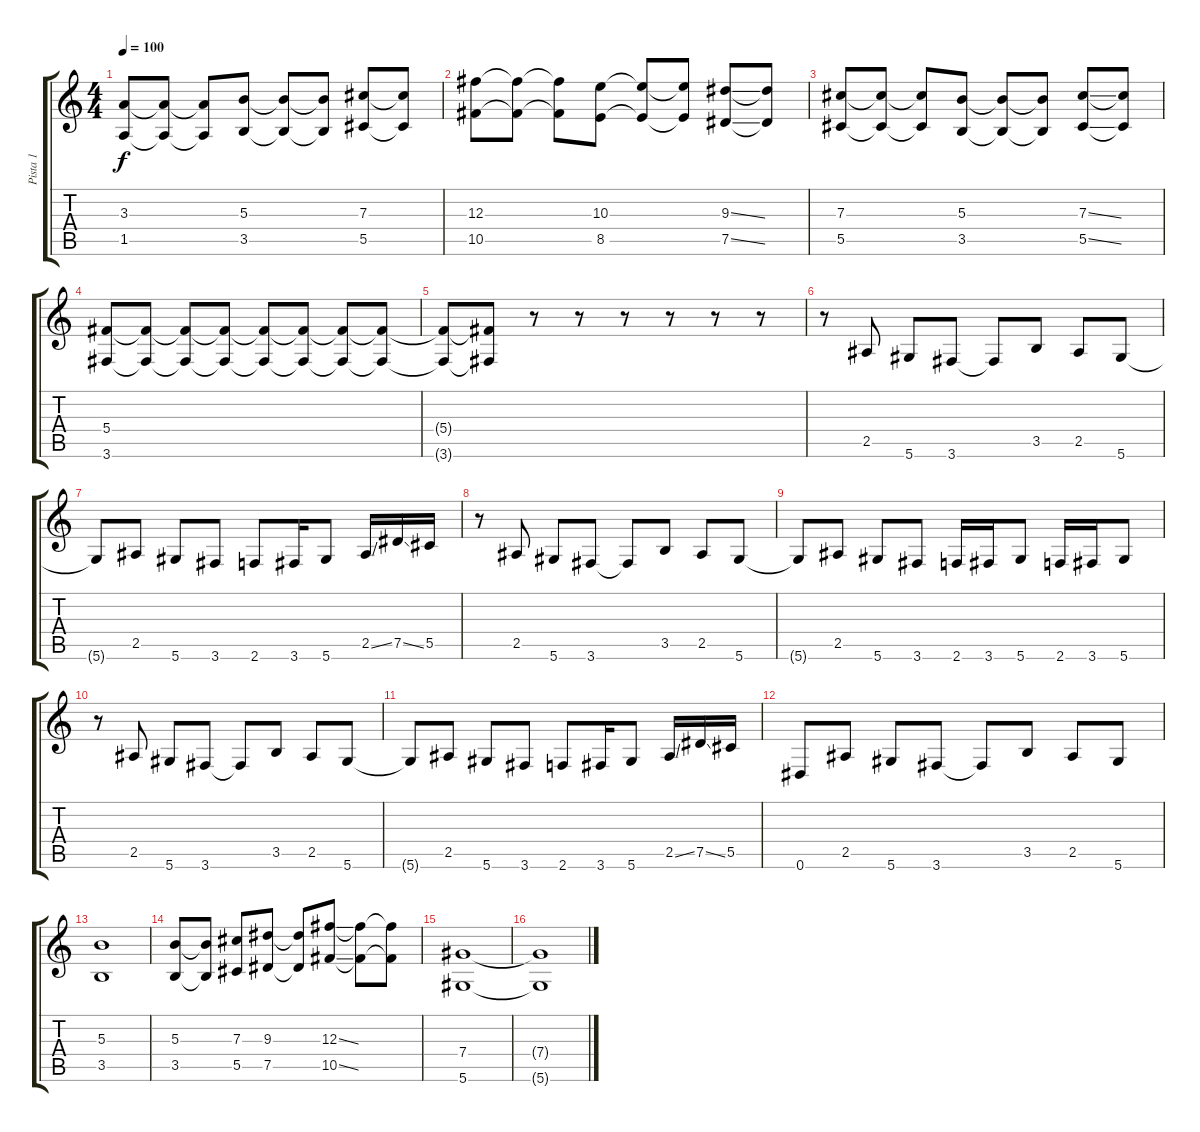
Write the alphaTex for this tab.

\track ("Pista 1" "Pista 1") {instrument distortionguitar}
\staff {score tabs}
\tuning (Eb4 Bb3 Gb3 Db3 Ab2 Eb2) {hide}
\ts (4 4)
\tempo 100
\clef g2
\ks c
(3.3 1.5).8{dy f} (3.3{t} 1.5{t}).8 (3.3{t} 1.5{t}).8 (5.3 3.5).8 (5.3{t} 3.5{t}).8 (5.3{t} 3.5{t}).8 (7.3 5.5).8 (7.3{t} 5.5{t}).8 |
(12.3 10.5).8 (12.3{t} 10.5{t}).8 (12.3{t} 10.5{t}).8 (10.3 8.5).8 (10.3{t} 8.5{t}).8 (10.3{t} 8.5{t}).8 (9.3{ss} 7.5{ss}).8 (9.3{t} 7.5{t}).8 |
(7.3 5.5).8 (7.3{t} 5.5{t}).8 (7.3{t} 5.5{t}).8 (5.3 3.5).8 (5.3{t} 3.5{t}).8 (5.3{t} 3.5{t}).8 (7.3{ss} 5.5{ss}).8 (7.3{t} 5.5{t}).8 |
(5.4 3.6).8 (5.4{t} 3.6{t}).8 (5.4{t} 3.6{t}).8 (5.4{t} 3.6{t}).8 (5.4{t} 3.6{t}).8 (5.4{t} 3.6{t}).8 (5.4{t} 3.6{t}).8 (5.4{t} 3.6{t}).8 |
(5.4{t} 3.6{t}).8 (5.4{t} 3.6{t}).8 r.8 r.8 r.8 r.8 r.8 r.8 |
r.8{balance 8} 2.5.8 5.6.8 3.6.8 3.6{t}.8 3.5.8 2.5.8 5.6.8 |
5.6{t}.8 2.5.8 5.6.8 3.6.8 2.6.8 3.6.16 5.6.8 2.5{ss}.16 7.5{ss}.16 5.5.16 |
r.8 2.5.8 5.6.8 3.6.8 3.6{t}.8 3.5.8 2.5.8 5.6.8 |
5.6{t}.8 2.5.8 5.6.8 3.6.8 2.6.16 3.6.16 5.6.8 2.6.16 3.6.16 5.6.8 |
r.8 2.5.8 5.6.8 3.6.8 3.6{t}.8 3.5.8 2.5.8 5.6.8 |
5.6{t}.8 2.5.8 5.6.8 3.6.8 2.6.8 3.6.16 5.6.8 2.5{ss}.16 7.5{ss}.16 5.5.16 |
0.6.8 2.5.8 5.6.8 3.6.8 3.6{t}.8 3.5.8 2.5.8 5.6.8 |
(5.3 3.5).1 |
(5.3 3.5).8 (5.3{t} 3.5{t}).8 (7.3 5.5).8 (9.3 7.5).8 (9.3{t} 7.5{t}).8 (12.3{ss} 10.5{ss}).8 (12.3{t} 10.5{t}).8 (12.3{t} 10.5{t}).8 |
(7.4 5.6).1 |
(7.4{t} 5.6{t}).1
